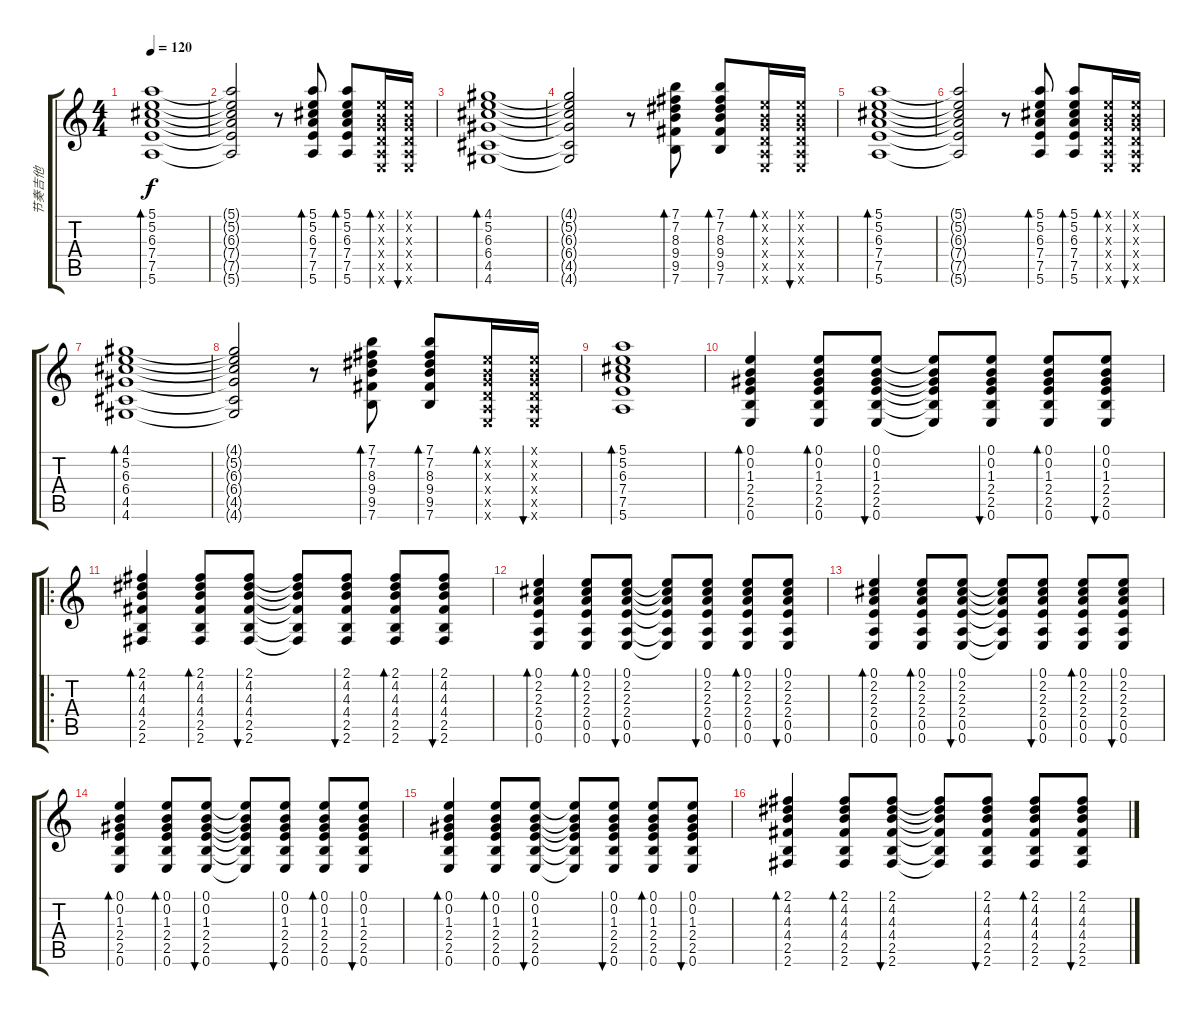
\track ("节奏吉他" "节奏吉他") {instrument acousticguitarsteel}
\staff {score tabs}
\tuning (E4 B3 G3 D3 A2 E2) {hide}
\ts (4 4)
\tempo 120
\clef g2
\ks c
(5.1 5.2 6.3 7.4 7.5 5.6).1{bd 30 dy f} |
(5.1{t} 5.2{t} 6.3{t} 7.4{t} 7.5{t} 5.6{t}).2 r.8 (5.1 5.2 6.3 7.4 7.5 5.6).8{bd 30} (5.1 5.2 6.3 7.4 7.5 5.6).8{bd 30} (0.1{x} 0.2{x} 0.3{x} 0.4{x} 0.5{x} 0.6{x}).16{bd 30} (0.1{x} 0.2{x} 0.3{x} 0.4{x} 0.5{x} 0.6{x}).16{bu 30} |
(4.1 5.2 6.3 6.4 4.5 4.6).1{bd 60} |
(4.1{t} 5.2{t} 6.3{t} 6.4{t} 4.5{t} 4.6{t}).2 r.8 (7.1 7.2 8.3 9.4 9.5 7.6).8{bd 30} (7.1 7.2 8.3 9.4 9.5 7.6).8{bd 30} (0.1{x} 0.2{x} 0.3{x} 0.4{x} 0.5{x} 0.6{x}).16{bd 30} (0.1{x} 0.2{x} 0.3{x} 0.4{x} 0.5{x} 0.6{x}).16{bu 30} |
(5.1 5.2 6.3 7.4 7.5 5.6).1{bd 30} |
(5.1{t} 5.2{t} 6.3{t} 7.4{t} 7.5{t} 5.6{t}).2 r.8 (5.1 5.2 6.3 7.4 7.5 5.6).8{bd 30} (5.1 5.2 6.3 7.4 7.5 5.6).8{bd 30} (0.1{x} 0.2{x} 0.3{x} 0.4{x} 0.5{x} 0.6{x}).16{bd 30} (0.1{x} 0.2{x} 0.3{x} 0.4{x} 0.5{x} 0.6{x}).16{bu 30} |
(4.1 5.2 6.3 6.4 4.5 4.6).1{bd 60} |
(4.1{t} 5.2{t} 6.3{t} 6.4{t} 4.5{t} 4.6{t}).2 r.8 (7.1 7.2 8.3 9.4 9.5 7.6).8{bd 30} (7.1 7.2 8.3 9.4 9.5 7.6).8{bd 30} (0.1{x} 0.2{x} 0.3{x} 0.4{x} 0.5{x} 0.6{x}).16{bd 30} (0.1{x} 0.2{x} 0.3{x} 0.4{x} 0.5{x} 0.6{x}).16{bu 30} |
(5.1 5.2 6.3 7.4 7.5 5.6).1{bd 30} |
(0.1 0.2 1.3 2.4 2.5 0.6).4{bd 30} (0.1 0.2 1.3 2.4 2.5 0.6).8{bd 30} (0.1 0.2 1.3 2.4 2.5 0.6).8{bu 30} (0.1{t} 0.2{t} 1.3{t} 2.4{t} 2.5{t} 0.6{t}).8 (0.1 0.2 1.3 2.4 2.5 0.6).8{bu 30} (0.1 0.2 1.3 2.4 2.5 0.6).8{bd 30} (0.1 0.2 1.3 2.4 2.5 0.6).8{bu 30} |
\ro
(2.1 4.2 4.3 4.4 2.5 2.6).4{bd 30} (2.1 4.2 4.3 4.4 2.5 2.6).8{bd 30} (2.1 4.2 4.3 4.4 2.5 2.6).8{bu 30} (2.1{t} 4.2{t} 4.3{t} 4.4{t} 2.5{t} 2.6{t}).8 (2.1 4.2 4.3 4.4 2.5 2.6).8{bu 30} (2.1 4.2 4.3 4.4 2.5 2.6).8{bd 30} (2.1 4.2 4.3 4.4 2.5 2.6).8{bu 30} |
(0.1 2.2 2.3 2.4 0.5 0.6).4{bd 30} (0.1 2.2 2.3 2.4 0.5 0.6).8{bd 30} (0.1 2.2 2.3 2.4 0.5 0.6).8{bu 30} (0.1{t} 2.2{t} 2.3{t} 2.4{t} 0.5{t} 0.6{t}).8 (0.1 2.2 2.3 2.4 0.5 0.6).8{bu 30} (0.1 2.2 2.3 2.4 0.5 0.6).8{bd 30} (0.1 2.2 2.3 2.4 0.5 0.6).8{bu 30} |
(0.1 2.2 2.3 2.4 0.5 0.6).4{bd 30} (0.1 2.2 2.3 2.4 0.5 0.6).8{bd 30} (0.1 2.2 2.3 2.4 0.5 0.6).8{bu 30} (0.1{t} 2.2{t} 2.3{t} 2.4{t} 0.5{t} 0.6{t}).8 (0.1 2.2 2.3 2.4 0.5 0.6).8{bu 30} (0.1 2.2 2.3 2.4 0.5 0.6).8{bd 30} (0.1 2.2 2.3 2.4 0.5 0.6).8{bu 30} |
(0.1 0.2 1.3 2.4 2.5 0.6).4{bd 30} (0.1 0.2 1.3 2.4 2.5 0.6).8{bd 30} (0.1 0.2 1.3 2.4 2.5 0.6).8{bu 30} (0.1{t} 0.2{t} 1.3{t} 2.4{t} 2.5{t} 0.6{t}).8 (0.1 0.2 1.3 2.4 2.5 0.6).8{bu 30} (0.1 0.2 1.3 2.4 2.5 0.6).8{bd 30} (0.1 0.2 1.3 2.4 2.5 0.6).8{bu 30} |
(0.1 0.2 1.3 2.4 2.5 0.6).4{bd 30} (0.1 0.2 1.3 2.4 2.5 0.6).8{bd 30} (0.1 0.2 1.3 2.4 2.5 0.6).8{bu 30} (0.1{t} 0.2{t} 1.3{t} 2.4{t} 2.5{t} 0.6{t}).8 (0.1 0.2 1.3 2.4 2.5 0.6).8{bu 30} (0.1 0.2 1.3 2.4 2.5 0.6).8{bd 30} (0.1 0.2 1.3 2.4 2.5 0.6).8{bu 30} |
(2.1 4.2 4.3 4.4 2.5 2.6).4{bd 30} (2.1 4.2 4.3 4.4 2.5 2.6).8{bd 30} (2.1 4.2 4.3 4.4 2.5 2.6).8{bu 30} (2.1{t} 4.2{t} 4.3{t} 4.4{t} 2.5{t} 2.6{t}).8 (2.1 4.2 4.3 4.4 2.5 2.6).8{bu 30} (2.1 4.2 4.3 4.4 2.5 2.6).8{bd 30} (2.1 4.2 4.3 4.4 2.5 2.6).8{bu 30}
